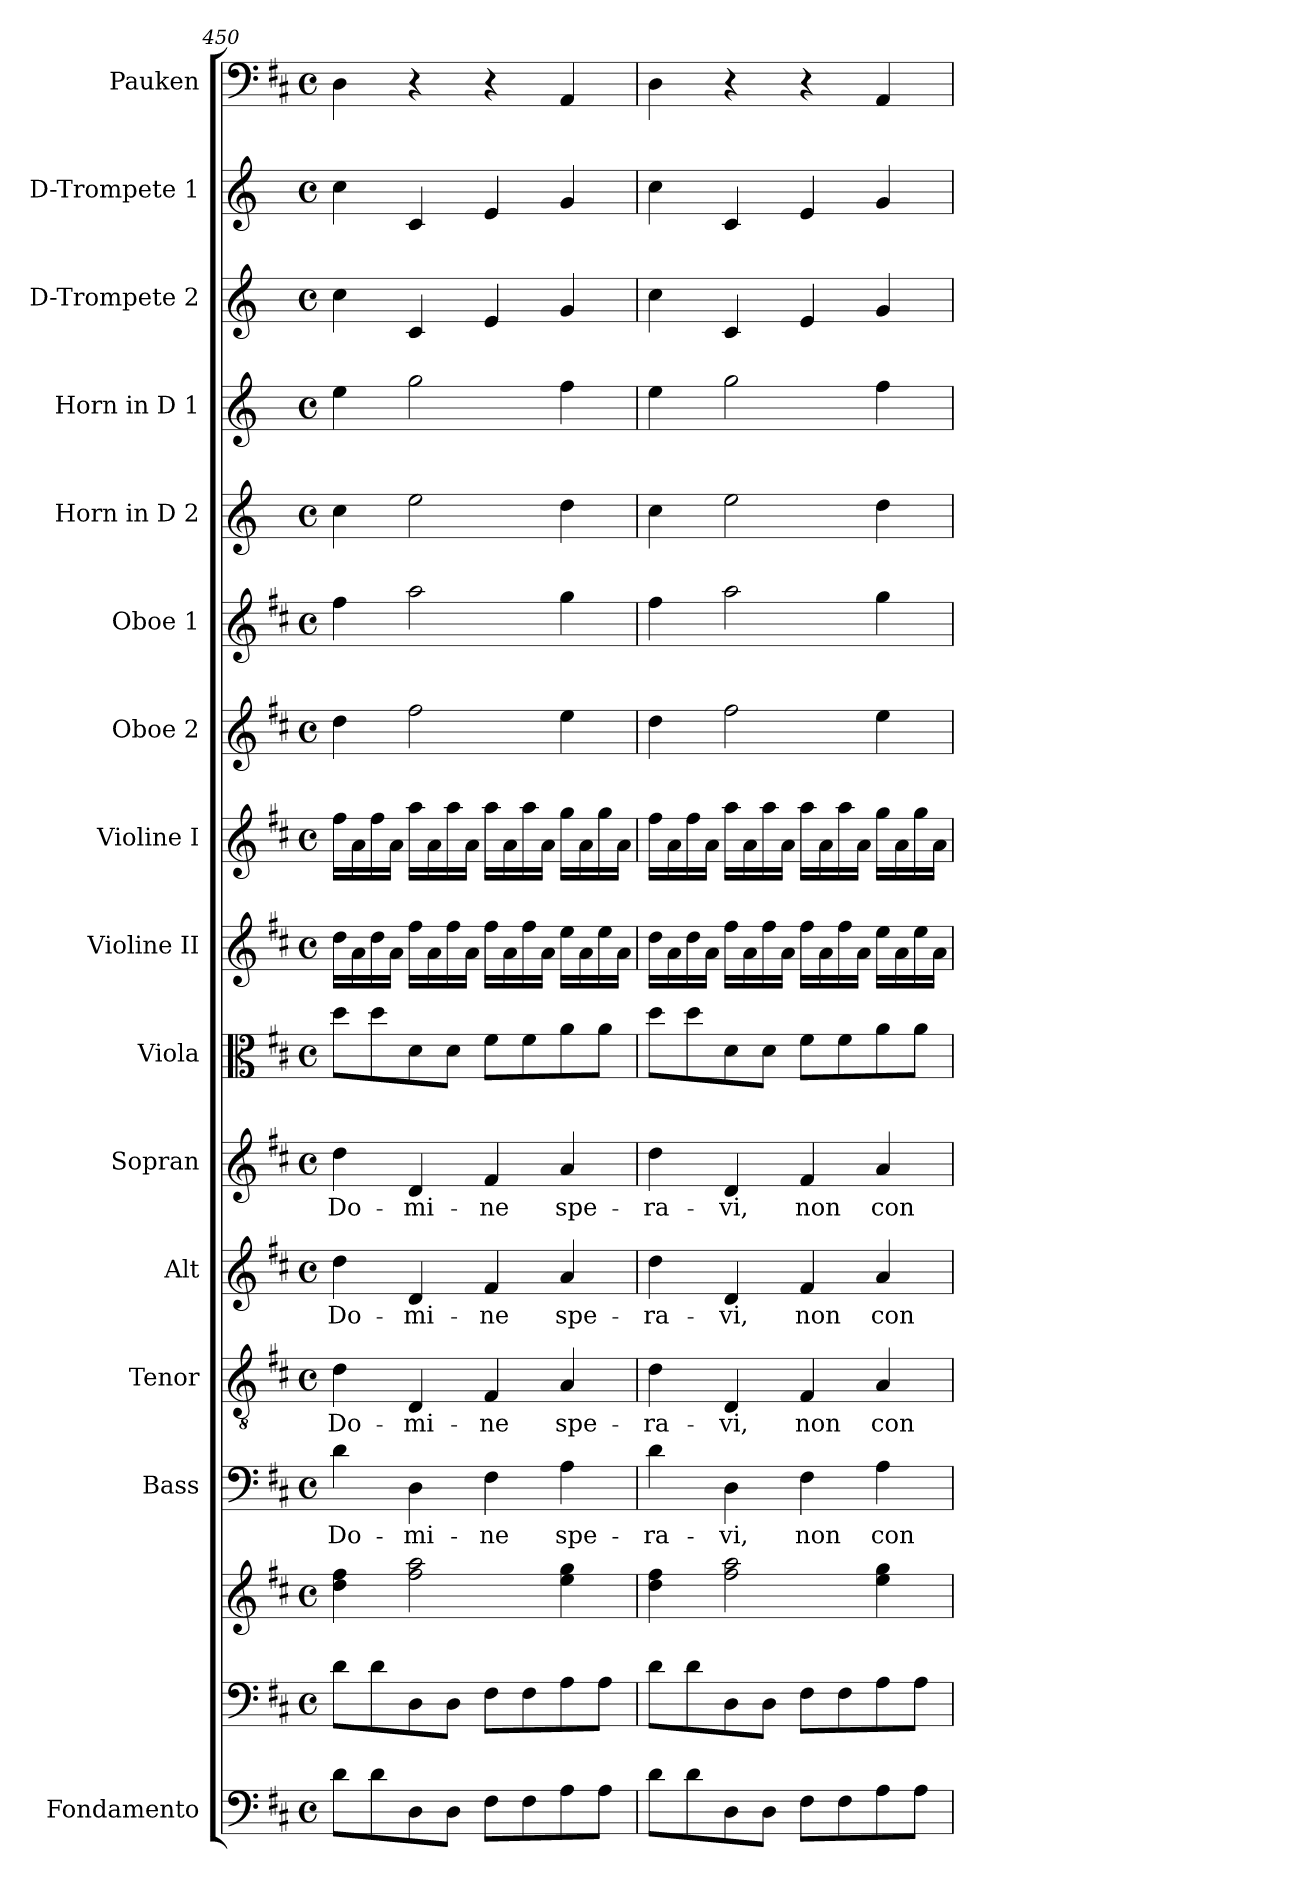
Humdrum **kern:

**kern	**kern	**kern	**kern	**text	**kern	**text	**kern	**text	**kern	**text	**kern	**kern	**kern	**kern	**kern	**kern	**kern	**kern	**kern	**kern
*part16	*part15	*part15	*part14	*part14	*part13	*part13	*part12	*part12	*part11	*part11	*part10	*part9	*part8	*part7	*part6	*part5	*part4	*part3	*part2	*part1
*staff17	*staff16	*staff15	*staff14	*staff14	*staff13	*staff13	*staff12	*staff12	*staff11	*staff11	*staff10	*staff9	*staff8	*staff7	*staff6	*staff5	*staff4	*staff3	*staff2	*staff1
*I"Fondamento	*	*	*I"Bass	*	*I"Tenor	*	*I"Alt	*	*I"Sopran	*	*I"Viola	*I"Violine II	*I"Violine I	*I"Oboe 2	*I"Oboe 1	*I"Horn in D 2	*I"Horn in D 1	*I"D-Trompete 2	*I"D-Trompete 1	*I"Pauken
*I'F.	*	*	*I'B.	*	*I'T.	*	*I'A.	*	*I'S.	*	*I'Vla.	*I'Vl. II	*I'Vl. I	*I'Ob. 2	*I'Ob. 1	*	*	*I'D Trp. 2	*I'D Trp. 1	*I'Pk.
*clefF4	*clefF4	*clefG2	*clefF4	*	*clefGv2	*	*clefG2	*	*clefG2	*	*clefC3	*clefG2	*clefG2	*clefG2	*clefG2	*clefG2	*clefG2	*clefG2	*clefG2	*clefF4
*ITrd7c12	*	*	*	*	*	*	*	*	*	*	*	*	*	*	*	*ITrd6c10	*ITrd6c10	*ITrd-1c-2	*ITrd-1c-2	*
*k[f#c#]	*k[f#c#]	*k[f#c#]	*k[f#c#]	*	*k[f#c#]	*	*k[f#c#]	*	*k[f#c#]	*	*k[f#c#]	*k[f#c#]	*k[f#c#]	*k[f#c#]	*k[f#c#]	*k[f#c#]	*k[f#c#]	*k[f#c#]	*k[f#c#]	*k[f#c#]
*D:	*D:	*D:	*D:	*	*D:	*	*D:	*	*D:	*	*D:	*D:	*D:	*D:	*D:	*D:	*D:	*D:	*D:	*D:
*M4/4	*M4/4	*M4/4	*M4/4	*	*M4/4	*	*M4/4	*	*M4/4	*	*M4/4	*M4/4	*M4/4	*M4/4	*M4/4	*M4/4	*M4/4	*M4/4	*M4/4	*M4/4
*met(c)	*met(c)	*met(c)	*met(c)	*	*met(c)	*	*met(c)	*	*met(c)	*	*met(c)	*met(c)	*met(c)	*met(c)	*met(c)	*met(c)	*met(c)	*met(c)	*met(c)	*met(c)
=450	=450	=450	=450	=450	=450	=450	=450	=450	=450	=450	=450	=450	=450	=450	=450	=450	=450	=450	=450	=450
!	!	!	!	!LO:LY:b	!	!LO:LY:b	!	!LO:LY:b	!	!LO:LY:b	!	!	!	!	!	!	!	!	!	!
8D\L	8d\L	4dd\ 4ff#\	4d\	Do-	4d\	Do-	4dd\	Do-	4dd\	Do-	8dd\L	16dd\LL	16ff#\LL	4dd\	4ff#\	4d\	4f#\	4dd\	4dd\	4D\
.	.	.	.	.	.	.	.	.	.	.	.	16a\	16a\	.	.	.	.	.	.	.
8D\	8d\	.	.	.	.	.	.	.	.	.	8dd\	16dd\	16ff#\	.	.	.	.	.	.	.
.	.	.	.	.	.	.	.	.	.	.	.	16a\JJ	16a\JJ	.	.	.	.	.	.	.
!	!	!	!	!LO:LY:b	!	!LO:LY:b	!	!LO:LY:b	!	!LO:LY:b	!	!	!	!	!	!	!	!	!	!
8DD\	8D\	2ff#\ 2aa\	4D\	-mi-	4D/	-mi-	4d/	-mi-	4d/	-mi-	8d\	16ff#\LL	16aa\LL	2ff#\	2aa\	2f#\	2a\	4d/	4d/	4r
.	.	.	.	.	.	.	.	.	.	.	.	16a\	16a\	.	.	.	.	.	.	.
8DD\J	8D\J	.	.	.	.	.	.	.	.	.	8d\J	16ff#\	16aa\	.	.	.	.	.	.	.
.	.	.	.	.	.	.	.	.	.	.	.	16a\JJ	16a\JJ	.	.	.	.	.	.	.
!	!	!	!	!LO:LY:b	!	!LO:LY:b	!	!LO:LY:b	!	!LO:LY:b	!	!	!	!	!	!	!	!	!	!
8FF#\L	8F#\L	.	4F#\	-ne	4F#/	-ne	4f#/	-ne	4f#/	-ne	8f#\L	16ff#\LL	16aa\LL	.	.	.	.	4f#/	4f#/	4r
.	.	.	.	.	.	.	.	.	.	.	.	16a\	16a\	.	.	.	.	.	.	.
8FF#\	8F#\	.	.	.	.	.	.	.	.	.	8f#\	16ff#\	16aa\	.	.	.	.	.	.	.
.	.	.	.	.	.	.	.	.	.	.	.	16a\JJ	16a\JJ	.	.	.	.	.	.	.
!	!	!	!	!LO:LY:b	!	!LO:LY:b	!	!LO:LY:b	!	!LO:LY:b	!	!	!	!	!	!	!	!	!	!
8AA\	8A\	4ee\ 4gg\	4A\	spe-	4A/	spe-	4a/	spe-	4a/	spe-	8a\	16ee\LL	16gg\LL	4ee\	4gg\	4e\	4g\	4a/	4a/	4AA/
.	.	.	.	.	.	.	.	.	.	.	.	16a\	16a\	.	.	.	.	.	.	.
8AA\J	8A\J	.	.	.	.	.	.	.	.	.	8a\J	16ee\	16gg\	.	.	.	.	.	.	.
.	.	.	.	.	.	.	.	.	.	.	.	16a\JJ	16a\JJ	.	.	.	.	.	.	.
=451	=451	=451	=451	=451	=451	=451	=451	=451	=451	=451	=451	=451	=451	=451	=451	=451	=451	=451	=451	=451
!	!	!	!	!LO:LY:b	!	!LO:LY:b	!	!LO:LY:b	!	!LO:LY:b	!	!	!	!	!	!	!	!	!	!
8D\L	8d\L	4dd\ 4ff#\	4d\	-ra-	4d\	-ra-	4dd\	-ra-	4dd\	-ra-	8dd\L	16dd\LL	16ff#\LL	4dd\	4ff#\	4d\	4f#\	4dd\	4dd\	4D\
.	.	.	.	.	.	.	.	.	.	.	.	16a\	16a\	.	.	.	.	.	.	.
8D\	8d\	.	.	.	.	.	.	.	.	.	8dd\	16dd\	16ff#\	.	.	.	.	.	.	.
.	.	.	.	.	.	.	.	.	.	.	.	16a\JJ	16a\JJ	.	.	.	.	.	.	.
!	!	!	!	!LO:LY:b	!	!LO:LY:b	!	!LO:LY:b	!	!LO:LY:b	!	!	!	!	!	!	!	!	!	!
8DD\	8D\	2ff#\ 2aa\	4D\	-vi,	4D/	-vi,	4d/	-vi,	4d/	-vi,	8d\	16ff#\LL	16aa\LL	2ff#\	2aa\	2f#\	2a\	4d/	4d/	4r
.	.	.	.	.	.	.	.	.	.	.	.	16a\	16a\	.	.	.	.	.	.	.
8DD\J	8D\J	.	.	.	.	.	.	.	.	.	8d\J	16ff#\	16aa\	.	.	.	.	.	.	.
.	.	.	.	.	.	.	.	.	.	.	.	16a\JJ	16a\JJ	.	.	.	.	.	.	.
!	!	!	!	!LO:LY:b	!	!LO:LY:b	!	!LO:LY:b	!	!LO:LY:b	!	!	!	!	!	!	!	!	!	!
8FF#\L	8F#\L	.	4F#\	non	4F#/	non	4f#/	non	4f#/	non	8f#\L	16ff#\LL	16aa\LL	.	.	.	.	4f#/	4f#/	4r
.	.	.	.	.	.	.	.	.	.	.	.	16a\	16a\	.	.	.	.	.	.	.
8FF#\	8F#\	.	.	.	.	.	.	.	.	.	8f#\	16ff#\	16aa\	.	.	.	.	.	.	.
.	.	.	.	.	.	.	.	.	.	.	.	16a\JJ	16a\JJ	.	.	.	.	.	.	.
!	!	!	!	!LO:LY:b	!	!LO:LY:b	!	!LO:LY:b	!	!LO:LY:b	!	!	!	!	!	!	!	!	!	!
8AA\	8A\	4ee\ 4gg\	4A\	con-	4A/	con-	4a/	con-	4a/	con-	8a\	16ee\LL	16gg\LL	4ee\	4gg\	4e\	4g\	4a/	4a/	4AA/
.	.	.	.	.	.	.	.	.	.	.	.	16a\	16a\	.	.	.	.	.	.	.
8AA\J	8A\J	.	.	.	.	.	.	.	.	.	8a\J	16ee\	16gg\	.	.	.	.	.	.	.
.	.	.	.	.	.	.	.	.	.	.	.	16a\JJ	16a\JJ	.	.	.	.	.	.	.
=	=	=	=	=	=	=	=	=	=	=	=	=	=	=	=	=	=	=	=	=
*-	*-	*-	*-	*-	*-	*-	*-	*-	*-	*-	*-	*-	*-	*-	*-	*-	*-	*-	*-	*-
